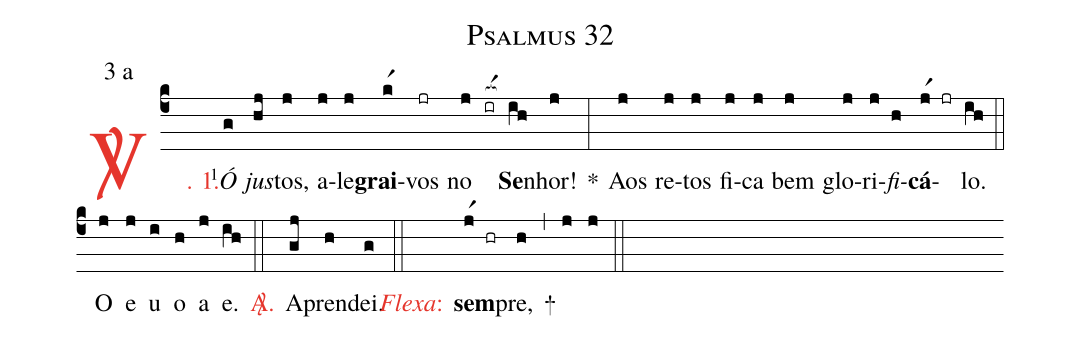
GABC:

name: Psalmus 32;
mode: 3;
mode-differentia: a;
%%
(c4)

<c><sp>V/</sp>. 1.</c>() <v>\VSup{1}</v><i>Ó</i>(g) <i>jus</i>(hj)tos,(j) a(j)le(j)<b>grai</b>-(kr1)vos(jr) no(j) <nlba>(ir[ocba:1{])<b>Se</b></nlba>(ih[ocba:0}])nhor!(j) *(:) Aos(j) re(j)tos(j) fi(j)ca(j) bem(j) glo(j)ri(j)<i>fi</i>(h)<b>cá</b>-(jr1 jr)lo.(ih) (::)

<eu>O(j) e(j) u(i) o(h) a(j) e.</eu>(ih) (::)

<nlba><c><sp>A/</sp>.</c>() A</nlba>(gj)pren(h)dei.(g) (::)

<nlba><c><i>Flexa</i>:</c>() <b>sem</b></nlba>(jr1 hr)pre,(h) +(,) (j) (j) (::)
